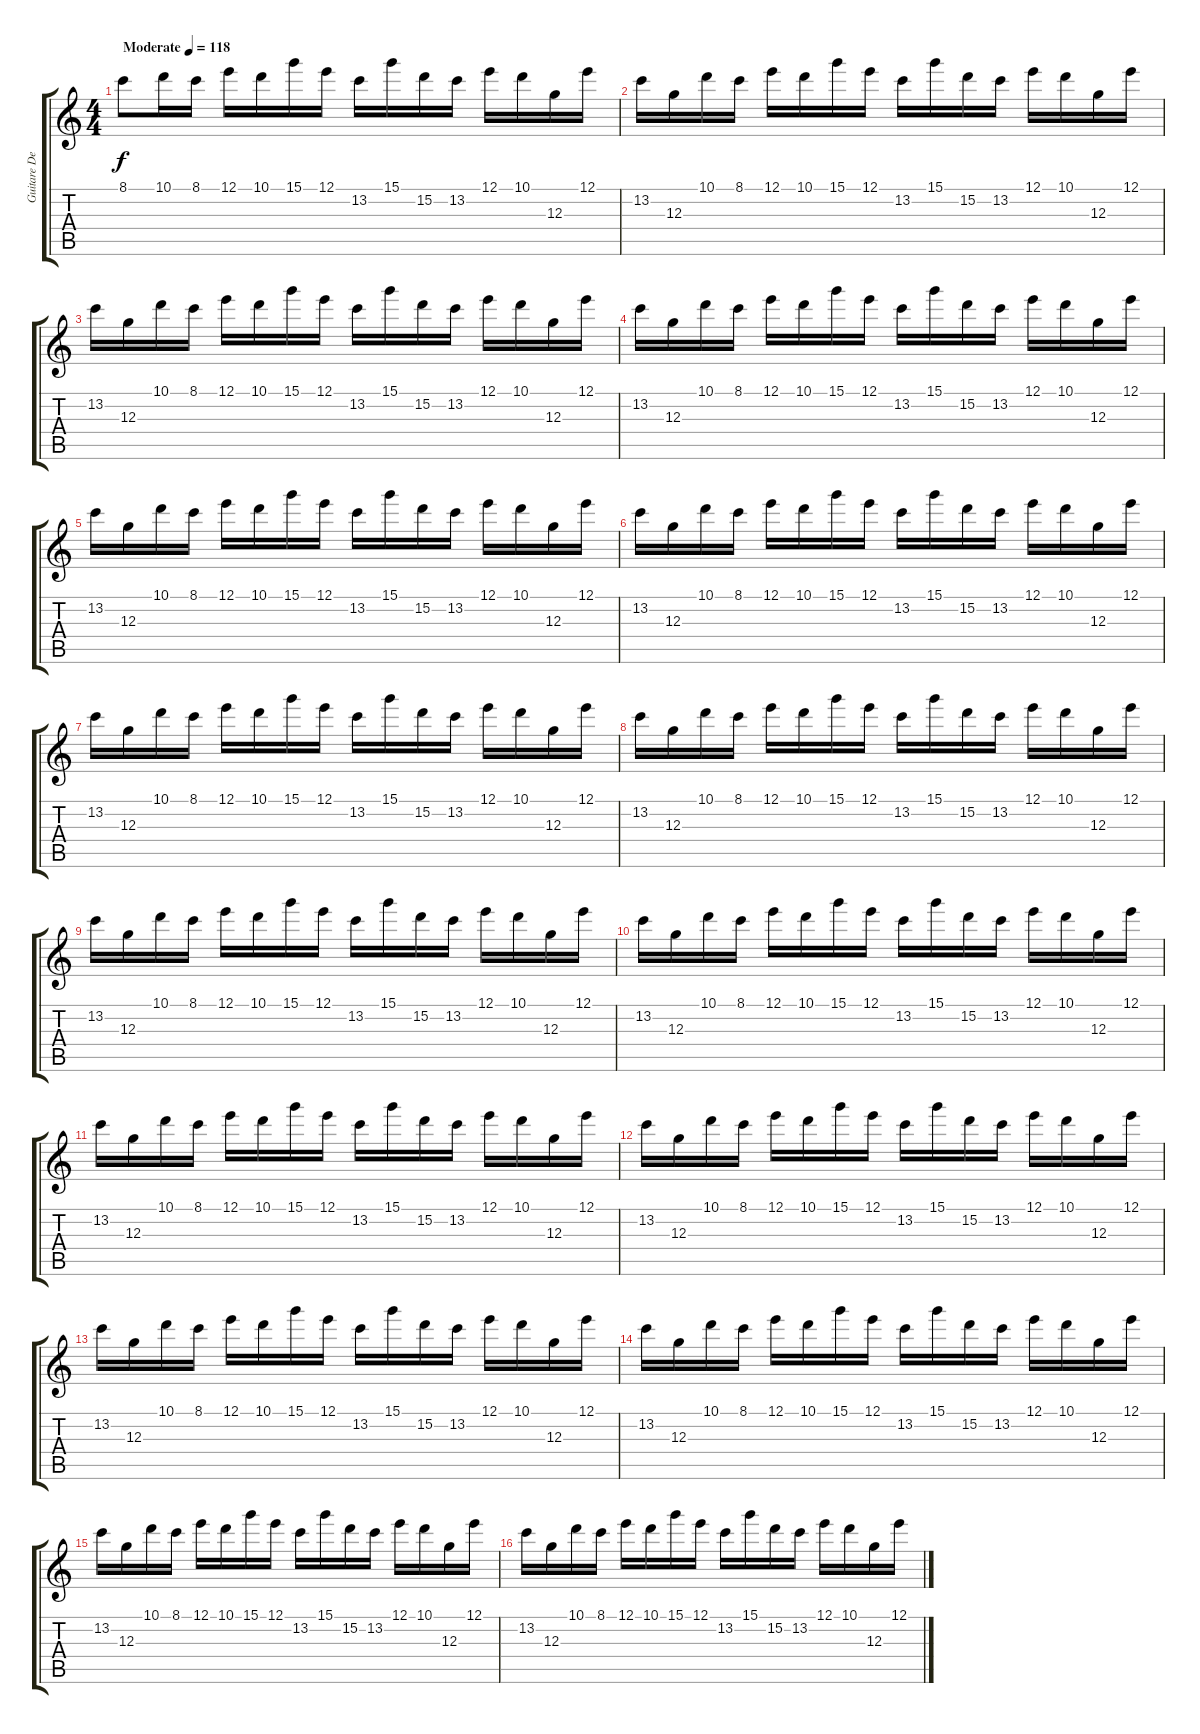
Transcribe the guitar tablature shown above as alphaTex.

\track ("Guitare Delay" "Guitare De") {instrument overdrivenguitar}
\staff {score tabs}
\tuning (E4 B3 G3 D3 A2 E2) {hide}
\ts (4 4)
\tempo (118 "Moderate")
\clef g2
\ks c
8.1.8{dy f instrument overdrivenguitar} 10.1.16 8.1.16 12.1.16 10.1.16 15.1.16 12.1.16 13.2.16 15.1.16 15.2.16 13.2.16 12.1.16 10.1.16 12.3.16 12.1.16 |
13.2.16 12.3.16 10.1.16 8.1.16 12.1.16 10.1.16 15.1.16 12.1.16 13.2.16 15.1.16 15.2.16 13.2.16 12.1.16 10.1.16 12.3.16 12.1.16 |
13.2.16 12.3.16 10.1.16 8.1.16 12.1.16 10.1.16 15.1.16 12.1.16 13.2.16 15.1.16 15.2.16 13.2.16 12.1.16 10.1.16 12.3.16 12.1.16 |
13.2.16 12.3.16 10.1.16 8.1.16 12.1.16 10.1.16 15.1.16 12.1.16 13.2.16 15.1.16 15.2.16 13.2.16 12.1.16 10.1.16 12.3.16 12.1.16 |
13.2.16 12.3.16 10.1.16 8.1.16 12.1.16 10.1.16 15.1.16 12.1.16 13.2.16 15.1.16 15.2.16 13.2.16 12.1.16 10.1.16 12.3.16 12.1.16 |
13.2.16 12.3.16 10.1.16 8.1.16 12.1.16 10.1.16 15.1.16 12.1.16 13.2.16 15.1.16 15.2.16 13.2.16 12.1.16 10.1.16 12.3.16 12.1.16 |
13.2.16 12.3.16 10.1.16 8.1.16 12.1.16 10.1.16 15.1.16 12.1.16 13.2.16 15.1.16 15.2.16 13.2.16 12.1.16 10.1.16 12.3.16 12.1.16 |
13.2.16 12.3.16 10.1.16 8.1.16 12.1.16 10.1.16 15.1.16 12.1.16 13.2.16 15.1.16 15.2.16 13.2.16 12.1.16 10.1.16 12.3.16 12.1.16 |
13.2.16 12.3.16 10.1.16 8.1.16 12.1.16 10.1.16 15.1.16 12.1.16 13.2.16 15.1.16 15.2.16 13.2.16 12.1.16 10.1.16 12.3.16 12.1.16 |
13.2.16 12.3.16 10.1.16 8.1.16 12.1.16 10.1.16 15.1.16 12.1.16 13.2.16 15.1.16 15.2.16 13.2.16 12.1.16 10.1.16 12.3.16 12.1.16 |
13.2.16 12.3.16 10.1.16 8.1.16 12.1.16 10.1.16 15.1.16 12.1.16 13.2.16 15.1.16 15.2.16 13.2.16 12.1.16 10.1.16 12.3.16 12.1.16 |
13.2.16 12.3.16 10.1.16 8.1.16 12.1.16 10.1.16 15.1.16 12.1.16 13.2.16 15.1.16 15.2.16 13.2.16 12.1.16 10.1.16 12.3.16 12.1.16 |
13.2.16 12.3.16 10.1.16 8.1.16 12.1.16 10.1.16 15.1.16 12.1.16 13.2.16 15.1.16 15.2.16 13.2.16 12.1.16 10.1.16 12.3.16 12.1.16 |
13.2.16 12.3.16 10.1.16 8.1.16 12.1.16 10.1.16 15.1.16 12.1.16 13.2.16 15.1.16 15.2.16 13.2.16 12.1.16 10.1.16 12.3.16 12.1.16 |
13.2.16 12.3.16 10.1.16 8.1.16 12.1.16 10.1.16 15.1.16 12.1.16 13.2.16 15.1.16 15.2.16 13.2.16 12.1.16 10.1.16 12.3.16 12.1.16 |
13.2.16 12.3.16 10.1.16 8.1.16 12.1.16 10.1.16 15.1.16 12.1.16 13.2.16 15.1.16 15.2.16 13.2.16 12.1.16 10.1.16 12.3.16 12.1.16
